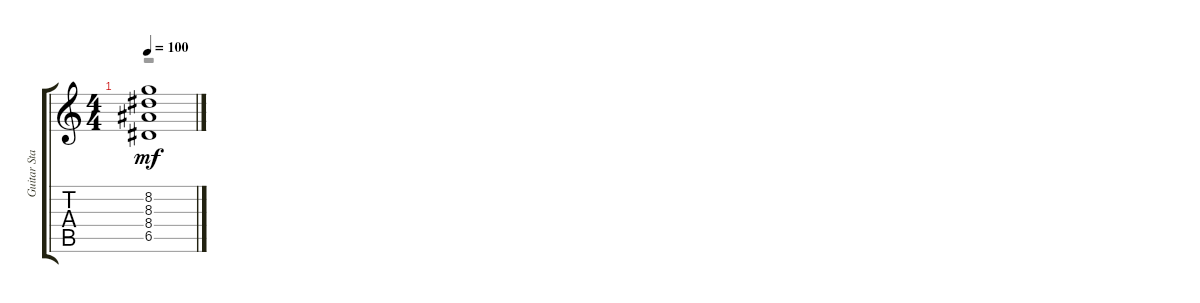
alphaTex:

\track ("Guitar Standard" "Guitar Sta") {instrument electricguitarjazz}
\staff {score tabs}
\tuning (E4 B3 G3 D3 A2 E2) {hide}
\voice
\ts (4 4)
\tempo 100
\clef g2
\ks c
(8.2 8.3 8.4 6.5).1{dy mf}
\voice
\clef g2
\ottava regular
\simile none
\ks c
r.1{dy f}
